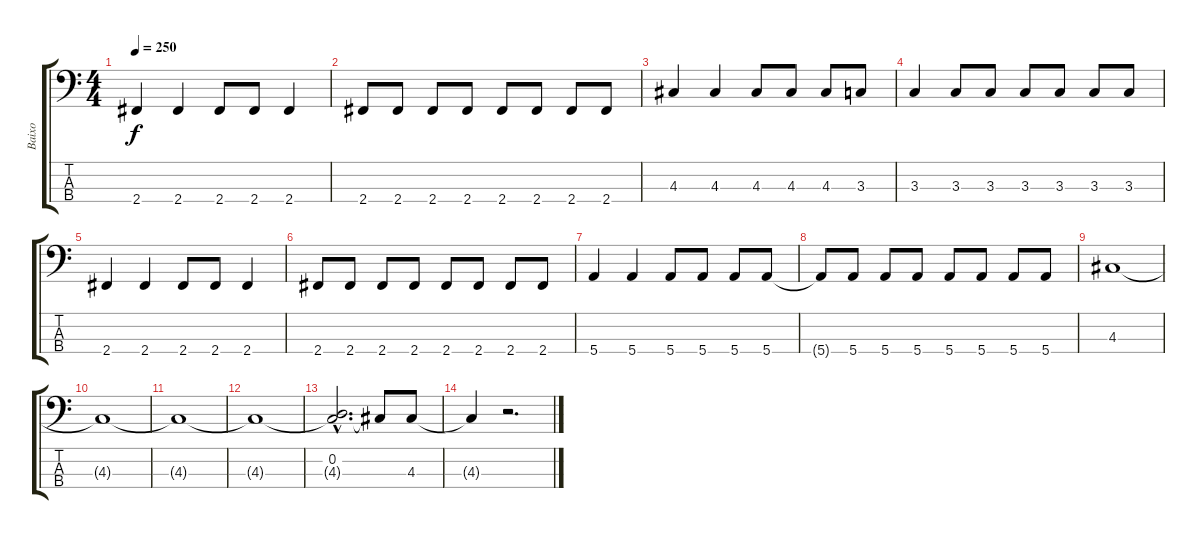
\track ("Baixo" "Baixo") {instrument electricbassfinger}
\staff {score tabs}
\tuning (G2 D2 A1 E1) {hide}
\ts (4 4)
\tempo 250
\clef f4
\ks c
2.4.4{dy f} 2.4.4 2.4.8 2.4.8 2.4.4 |
2.4.8 2.4.8 2.4.8 2.4.8 2.4.8 2.4.8 2.4.8 2.4.8 |
4.3.4 4.3.4 4.3.8 4.3.8 4.3.8 3.3.8 |
3.3.4 3.3.8 3.3.8 3.3.8 3.3.8 3.3.8 3.3.8 |
2.4.4 2.4.4 2.4.8 2.4.8 2.4.4 |
2.4.8 2.4.8 2.4.8 2.4.8 2.4.8 2.4.8 2.4.8 2.4.8 |
5.4.4 5.4.4 5.4.8 5.4.8 5.4.8 5.4.8 |
5.4{t}.8 5.4.8 5.4.8 5.4.8 5.4.8 5.4.8 5.4.8 5.4.8 |
4.3.1 |
4.3{t}.1 |
4.3{t}.1 |
4.3{t}.1 |
(0.2{hac} 4.3{hac t}).2{d} 4.3{t}.8 4.3.8 |
4.3{t}.4 r.2{d}
